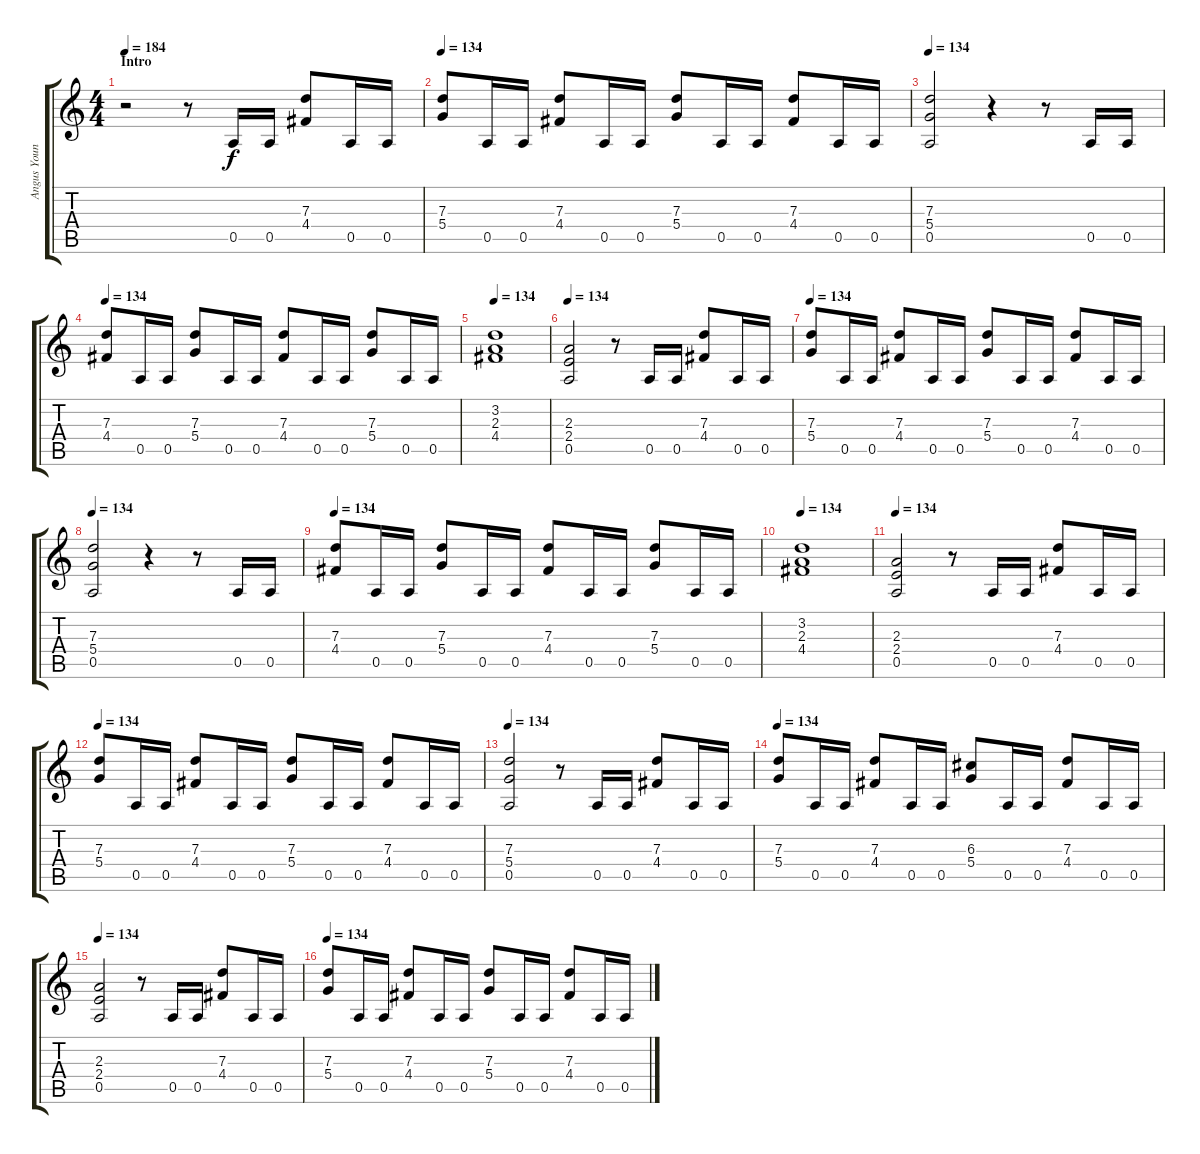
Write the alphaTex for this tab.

\track ("Angus Young" "Angus Youn") {instrument distortionguitar}
\staff {score tabs}
\tuning (E4 B3 G3 D3 A2 E2) {hide}
\ts (4 4)
\section ("" "Intro")
\tempo 184
\tempo 134
\tempo 184
\clef g2
\ks c
r.2{dy f instrument distortionguitar} r.8 0.5.16 0.5.16 (7.3 4.4).8 0.5.16 0.5.16 |
\tempo 134
(7.3 5.4).8 0.5.16 0.5.16 (7.3 4.4).8 0.5.16 0.5.16 (7.3 5.4).8 0.5.16 0.5.16 (7.3 4.4).8 0.5.16 0.5.16 |
\tempo 134
(7.3 5.4 0.5).2 r.4 r.8 0.5.16 0.5.16 |
\tempo 134
(7.3 4.4).8 0.5.16 0.5.16 (7.3 5.4).8 0.5.16 0.5.16 (7.3 4.4).8 0.5.16 0.5.16 (7.3 5.4).8 0.5.16 0.5.16 |
\tempo 134
(3.2 2.3 4.4).1 |
\tempo 134
(2.3 2.4 0.5).2 r.8 0.5.16 0.5.16 (7.3 4.4).8 0.5.16 0.5.16 |
\tempo 134
(7.3 5.4).8 0.5.16 0.5.16 (7.3 4.4).8 0.5.16 0.5.16 (7.3 5.4).8 0.5.16 0.5.16 (7.3 4.4).8 0.5.16 0.5.16 |
\tempo 134
(7.3 5.4 0.5).2 r.4 r.8 0.5.16 0.5.16 |
\tempo 134
(7.3 4.4).8 0.5.16 0.5.16 (7.3 5.4).8 0.5.16 0.5.16 (7.3 4.4).8 0.5.16 0.5.16 (7.3 5.4).8 0.5.16 0.5.16 |
\tempo 134
(3.2 2.3 4.4).1 |
\tempo 134
(2.3 2.4 0.5).2 r.8 0.5.16 0.5.16 (7.3 4.4).8 0.5.16 0.5.16 |
\tempo 134
(7.3 5.4).8 0.5.16 0.5.16 (7.3 4.4).8 0.5.16 0.5.16 (7.3 5.4).8 0.5.16 0.5.16 (7.3 4.4).8 0.5.16 0.5.16 |
\tempo 134
(7.3 5.4 0.5).2 r.8 0.5.16 0.5.16 (7.3 4.4).8 0.5.16 0.5.16 |
\tempo 134
(7.3 5.4).8 0.5.16 0.5.16 (7.3 4.4).8 0.5.16 0.5.16 (6.3 5.4).8 0.5.16 0.5.16 (7.3 4.4).8 0.5.16 0.5.16 |
\tempo 134
(2.3 2.4 0.5).2 r.8 0.5.16 0.5.16 (7.3 4.4).8 0.5.16 0.5.16 |
\tempo 134
(7.3 5.4).8 0.5.16 0.5.16 (7.3 4.4).8 0.5.16 0.5.16 (7.3 5.4).8 0.5.16 0.5.16 (7.3 4.4).8 0.5.16 0.5.16
